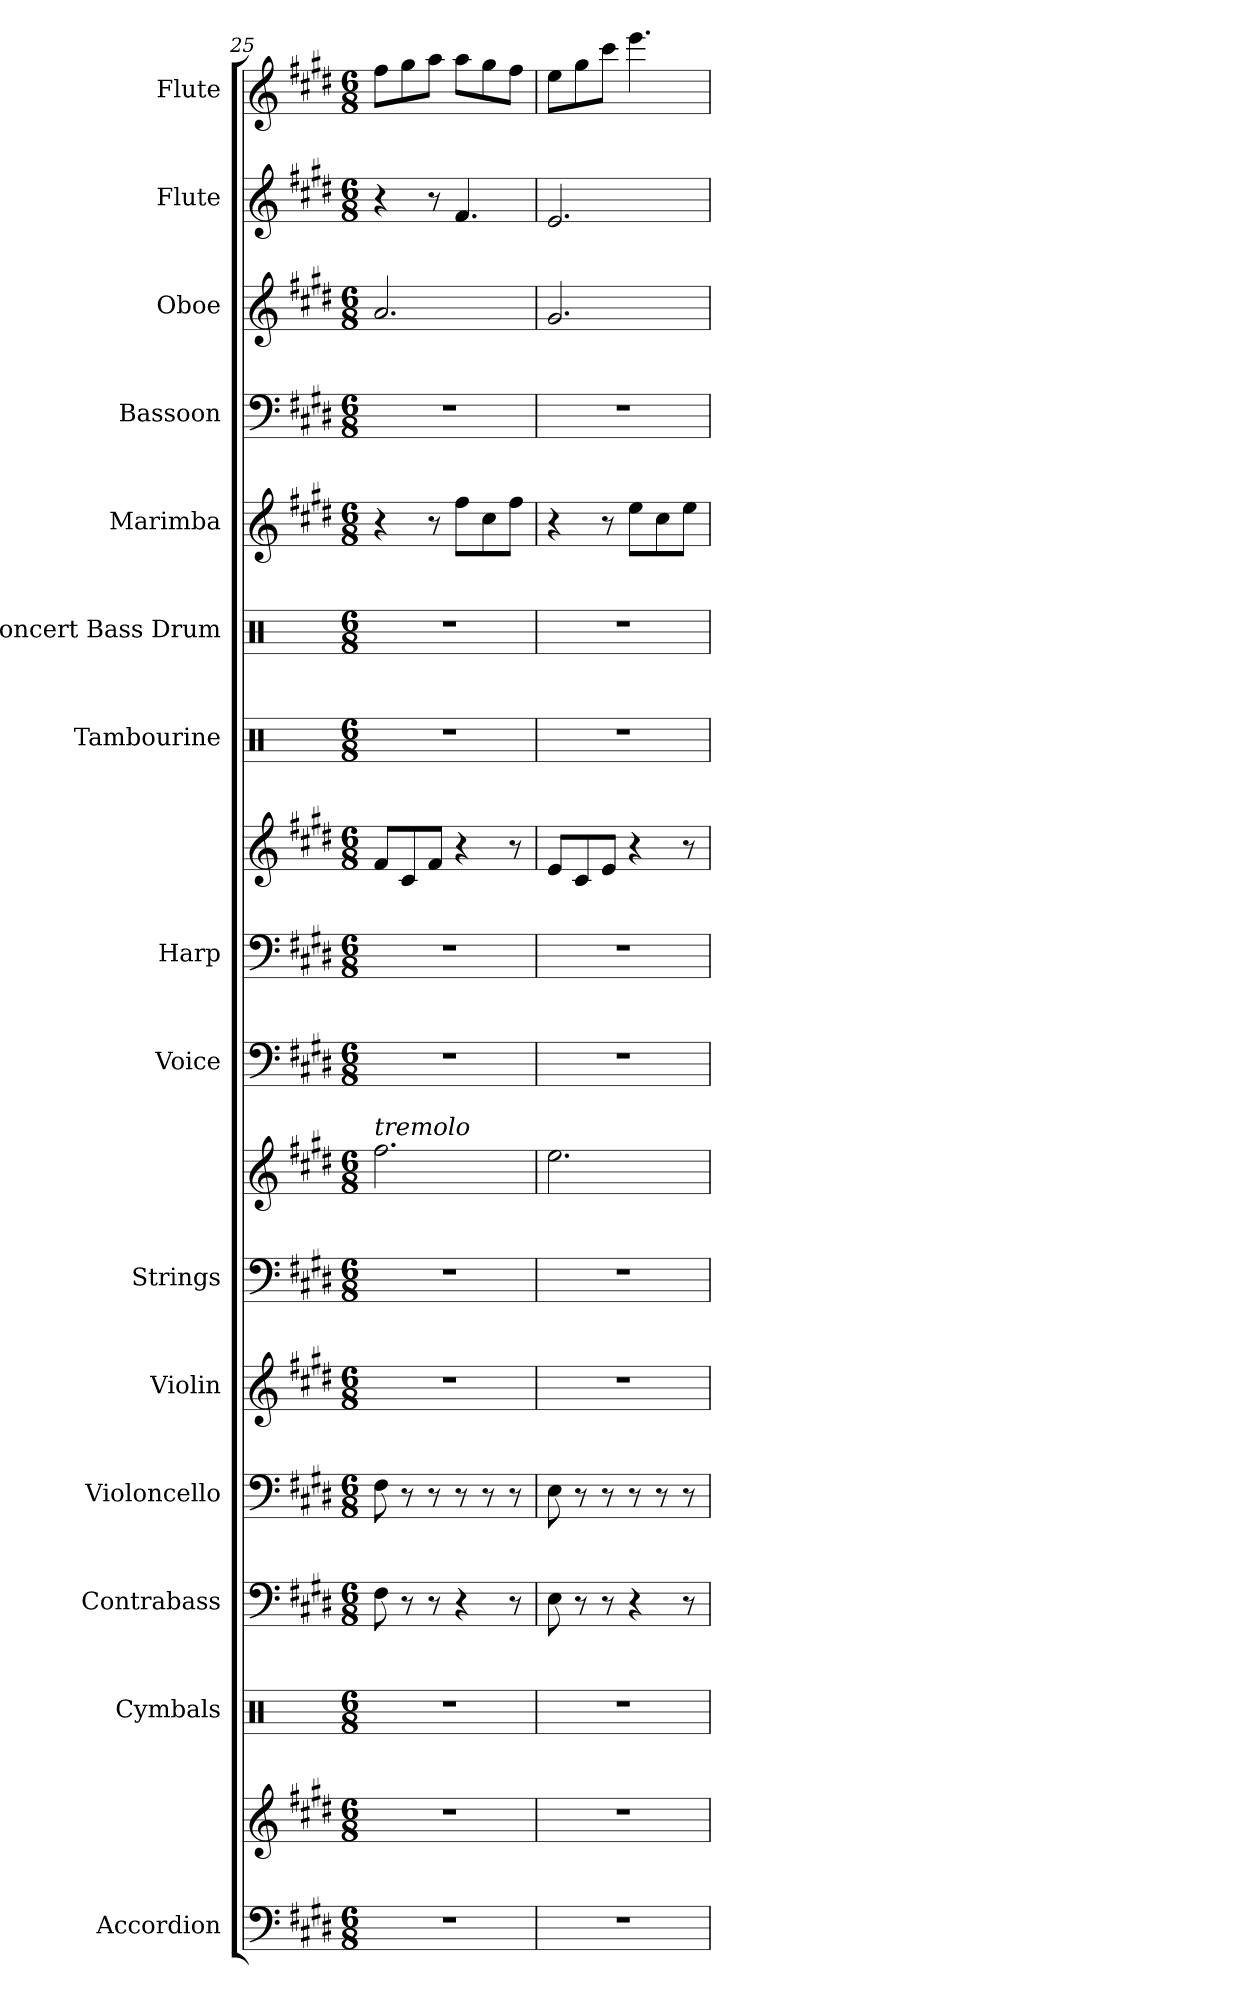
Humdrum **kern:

**kern	**kern	**kern	**kern	**kern	**kern	**kern	**kern	**kern	**kern	**kern	**kern	**kern	**kern	**kern	**kern	**kern	**kern
*part15	*part15	*part14	*part13	*part12	*part11	*part10	*part10	*part9	*part8	*part8	*part7	*part6	*part5	*part4	*part3	*part2	*part1
*staff18	*staff17	*staff16	*staff15	*staff14	*staff13	*staff12	*staff11	*staff10	*staff9	*staff8	*staff7	*staff6	*staff5	*staff4	*staff3	*staff2	*staff1
*I"Accordion	*	*I"Cymbals	*I"Contrabass	*I"Violoncello	*I"Violin	*I"Strings	*	*I"Voice	*I"Harp	*	*I"Tambourine	*I"Concert Bass Drum	*I"Marimba	*I"Bassoon	*I"Oboe	*I"Flute	*I"Flute
*I'Acc.	*	*I'Cym.	*I'Cb.	*I'Vc.	*I'Vln.	*I'St.	*	*I'Vo.	*I'Hrp.	*	*I'Tamb.	*I'Con. BD	*I'Mrm.	*I'Bsn.	*I'Ob.	*I'Fl.	*I'Fl.
!!LO:LB:g=z
*clefF4	*clefG2	*clefX	*clefF4	*clefF4	*clefG2	*clefF4	*clefG2	*clefF4	*clefF4	*clefG2	*clefX	*clefX	*clefG2	*clefF4	*clefG2	*clefG2	*clefG2
*	*	*	*ITrd7c12	*	*	*	*	*	*	*	*	*	*	*	*	*	*
*k[f#c#g#d#]	*k[f#c#g#d#]	*k[]	*k[f#c#g#d#]	*k[f#c#g#d#]	*k[f#c#g#d#]	*k[f#c#g#d#]	*k[f#c#g#d#]	*k[f#c#g#d#]	*k[f#c#g#d#]	*k[f#c#g#d#]	*k[]	*k[]	*k[f#c#g#d#]	*k[f#c#g#d#]	*k[f#c#g#d#]	*k[f#c#g#d#]	*k[f#c#g#d#]
*M6/8	*M6/8	*M6/8	*M6/8	*M6/8	*M6/8	*M6/8	*M6/8	*M6/8	*M6/8	*M6/8	*M6/8	*M6/8	*M6/8	*M6/8	*M6/8	*M6/8	*M6/8
=25	=25	=25	=25	=25	=25	=25	=25	=25	=25	=25	=25	=25	=25	=25	=25	=25	=25
!	!	!	!	!	!	!	!LO:TX:a:i:t=tremolo	!	!	!	!	!	!	!	!	!	!
2.r	2.r	2.r	8FF#\	8F#\	2.r	2.r	2.ff#\	2.r	2.r	8f#/L	2.r	2.r	4r	2.r	2.a/	4r	8ff#\L
.	.	.	8r	8r	.	.	.	.	.	8c#/	.	.	.	.	.	.	8gg#\
.	.	.	8r	8r	.	.	.	.	.	8f#/J	.	.	8r	.	.	8r	8aa\J
.	.	.	4r	8r	.	.	.	.	.	4r	.	.	8ff#\L	.	.	4.f#/	8aa\L
.	.	.	.	8r	.	.	.	.	.	.	.	.	8cc#\	.	.	.	8gg#\
.	.	.	8r	8r	.	.	.	.	.	8r	.	.	8ff#\J	.	.	.	8ff#\J
=26	=26	=26	=26	=26	=26	=26	=26	=26	=26	=26	=26	=26	=26	=26	=26	=26	=26
2.r	2.r	2.r	8EE\	8E\	2.r	2.r	2.ee\	2.r	2.r	8e/L	2.r	2.r	4r	2.r	2.g#/	2.e/	8ee\L
.	.	.	8r	8r	.	.	.	.	.	8c#/	.	.	.	.	.	.	8gg#\
.	.	.	8r	8r	.	.	.	.	.	8e/J	.	.	8r	.	.	.	8ccc#\J
.	.	.	4r	8r	.	.	.	.	.	4r	.	.	8ee\L	.	.	.	4.eee\
.	.	.	.	8r	.	.	.	.	.	.	.	.	8cc#\	.	.	.	.
.	.	.	8r	8r	.	.	.	.	.	8r	.	.	8ee\J	.	.	.	.
=	=	=	=	=	=	=	=	=	=	=	=	=	=	=	=	=	=
*-	*-	*-	*-	*-	*-	*-	*-	*-	*-	*-	*-	*-	*-	*-	*-	*-	*-
